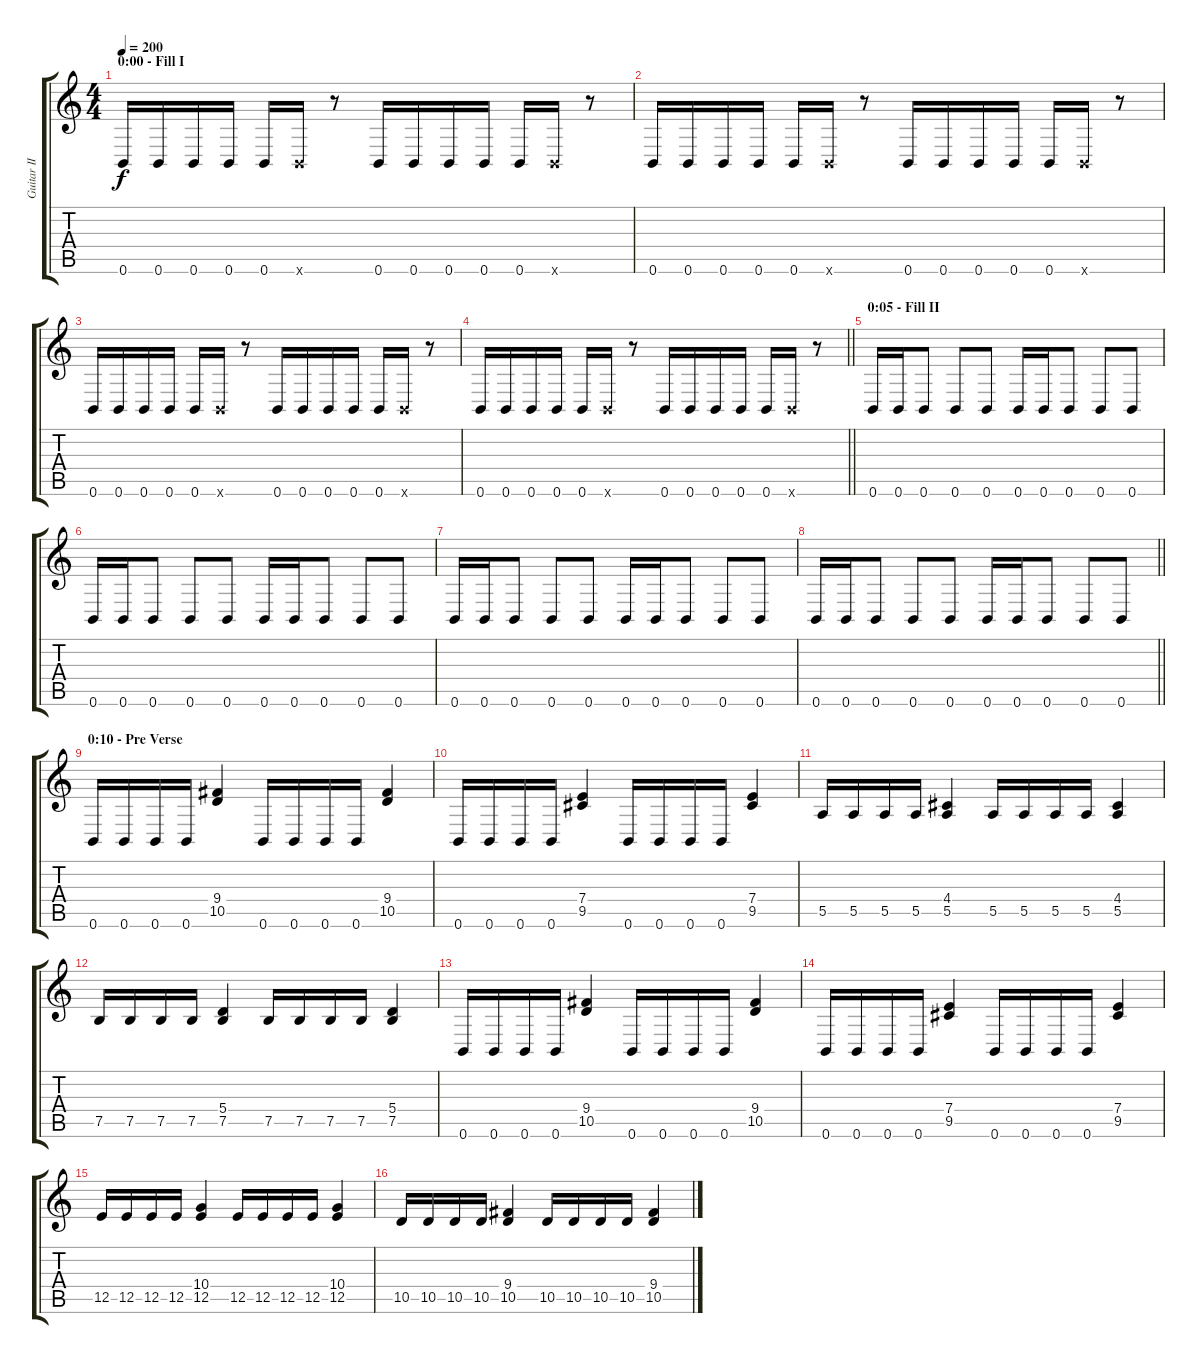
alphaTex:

\track ("Guitar II" "Guitar II") {instrument distortionguitar}
\staff {score tabs}
\tuning (B3 Gb3 D3 A2 E2 B1) {hide}
\ts (4 4)
\section ("" "0:00 - Fill I")
\tempo 200
\clef g2
\ks c
0.6.16{dy f instrument distortionguitar} 0.6.16 0.6.16 0.6.16 0.6.16 0.6{x}.16 r.8 0.6.16 0.6.16 0.6.16 0.6.16 0.6.16 0.6{x}.16 r.8 |
0.6.16 0.6.16 0.6.16 0.6.16 0.6.16 0.6{x}.16 r.8 0.6.16 0.6.16 0.6.16 0.6.16 0.6.16 0.6{x}.16 r.8 |
0.6.16 0.6.16 0.6.16 0.6.16 0.6.16 0.6{x}.16 r.8 0.6.16 0.6.16 0.6.16 0.6.16 0.6.16 0.6{x}.16 r.8 |
\barLineRight lightlight
0.6.16 0.6.16 0.6.16 0.6.16 0.6.16 0.6{x}.16 r.8 0.6.16 0.6.16 0.6.16 0.6.16 0.6.16 0.6{x}.16 r.8 |
\section ("" "0:05 - Fill II")
0.6.16 0.6.16 0.6.8 0.6.8 0.6.8 0.6.16 0.6.16 0.6.8 0.6.8 0.6.8 |
0.6.16 0.6.16 0.6.8 0.6.8 0.6.8 0.6.16 0.6.16 0.6.8 0.6.8 0.6.8 |
0.6.16 0.6.16 0.6.8 0.6.8 0.6.8 0.6.16 0.6.16 0.6.8 0.6.8 0.6.8 |
\barLineRight lightlight
0.6.16 0.6.16 0.6.8 0.6.8 0.6.8 0.6.16 0.6.16 0.6.8 0.6.8 0.6.8 |
\section ("" "0:10 - Pre Verse")
0.6.16 0.6.16 0.6.16 0.6.16 (9.4 10.5).4 0.6.16 0.6.16 0.6.16 0.6.16 (9.4 10.5).4 |
0.6.16 0.6.16 0.6.16 0.6.16 (7.4 9.5).4 0.6.16 0.6.16 0.6.16 0.6.16 (7.4 9.5).4 |
5.5.16 5.5.16 5.5.16 5.5.16 (4.4 5.5).4 5.5.16 5.5.16 5.5.16 5.5.16 (4.4 5.5).4 |
7.5.16 7.5.16 7.5.16 7.5.16 (5.4 7.5).4 7.5.16 7.5.16 7.5.16 7.5.16 (5.4 7.5).4 |
0.6.16 0.6.16 0.6.16 0.6.16 (9.4 10.5).4 0.6.16 0.6.16 0.6.16 0.6.16 (9.4 10.5).4 |
0.6.16 0.6.16 0.6.16 0.6.16 (7.4 9.5).4 0.6.16 0.6.16 0.6.16 0.6.16 (7.4 9.5).4 |
12.5.16 12.5.16 12.5.16 12.5.16 (10.4 12.5).4 12.5.16 12.5.16 12.5.16 12.5.16 (10.4 12.5).4 |
10.5.16 10.5.16 10.5.16 10.5.16 (9.4 10.5).4 10.5.16 10.5.16 10.5.16 10.5.16 (9.4 10.5).4
